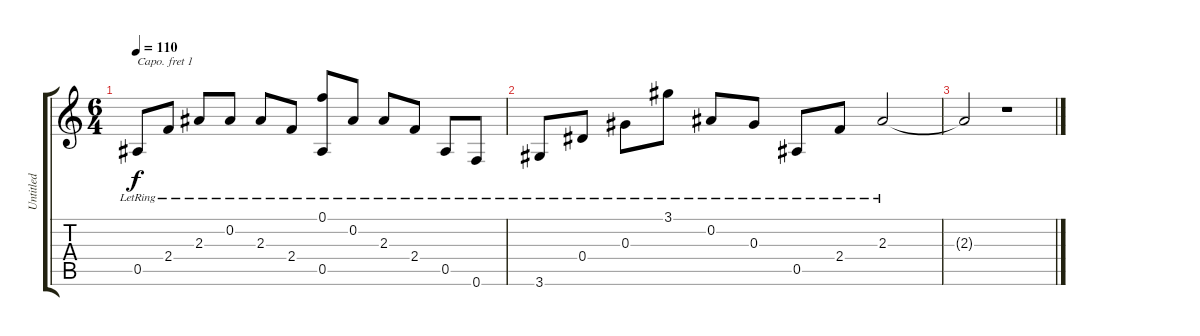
\track ("Untitled" "Untitled") {instrument acousticguitarsteel}
\staff {score tabs}
\capo 1
\tuning (E4 A3 G3 D3 A2 E2) {hide}
\ts (6 4)
\tempo 110
\clef g2
\ks c
0.5{lr}.8{dy f} 2.4{lr}.8 2.3{lr}.8 0.2{lr}.8 2.3{lr}.8 2.4{lr}.8 (0.1{lr} 0.5{lr}).8 0.2{lr}.8 2.3{lr}.8 2.4{lr}.8 0.5{lr}.8 0.6{lr}.8 |
3.6{lr}.8 0.4{lr}.8 0.3{lr}.8 3.1{lr}.8 0.2{lr}.8 0.3{lr}.8 0.5{lr}.8 2.4{lr}.8 2.3{lr}.2 |
2.3{t}.2 r.1
